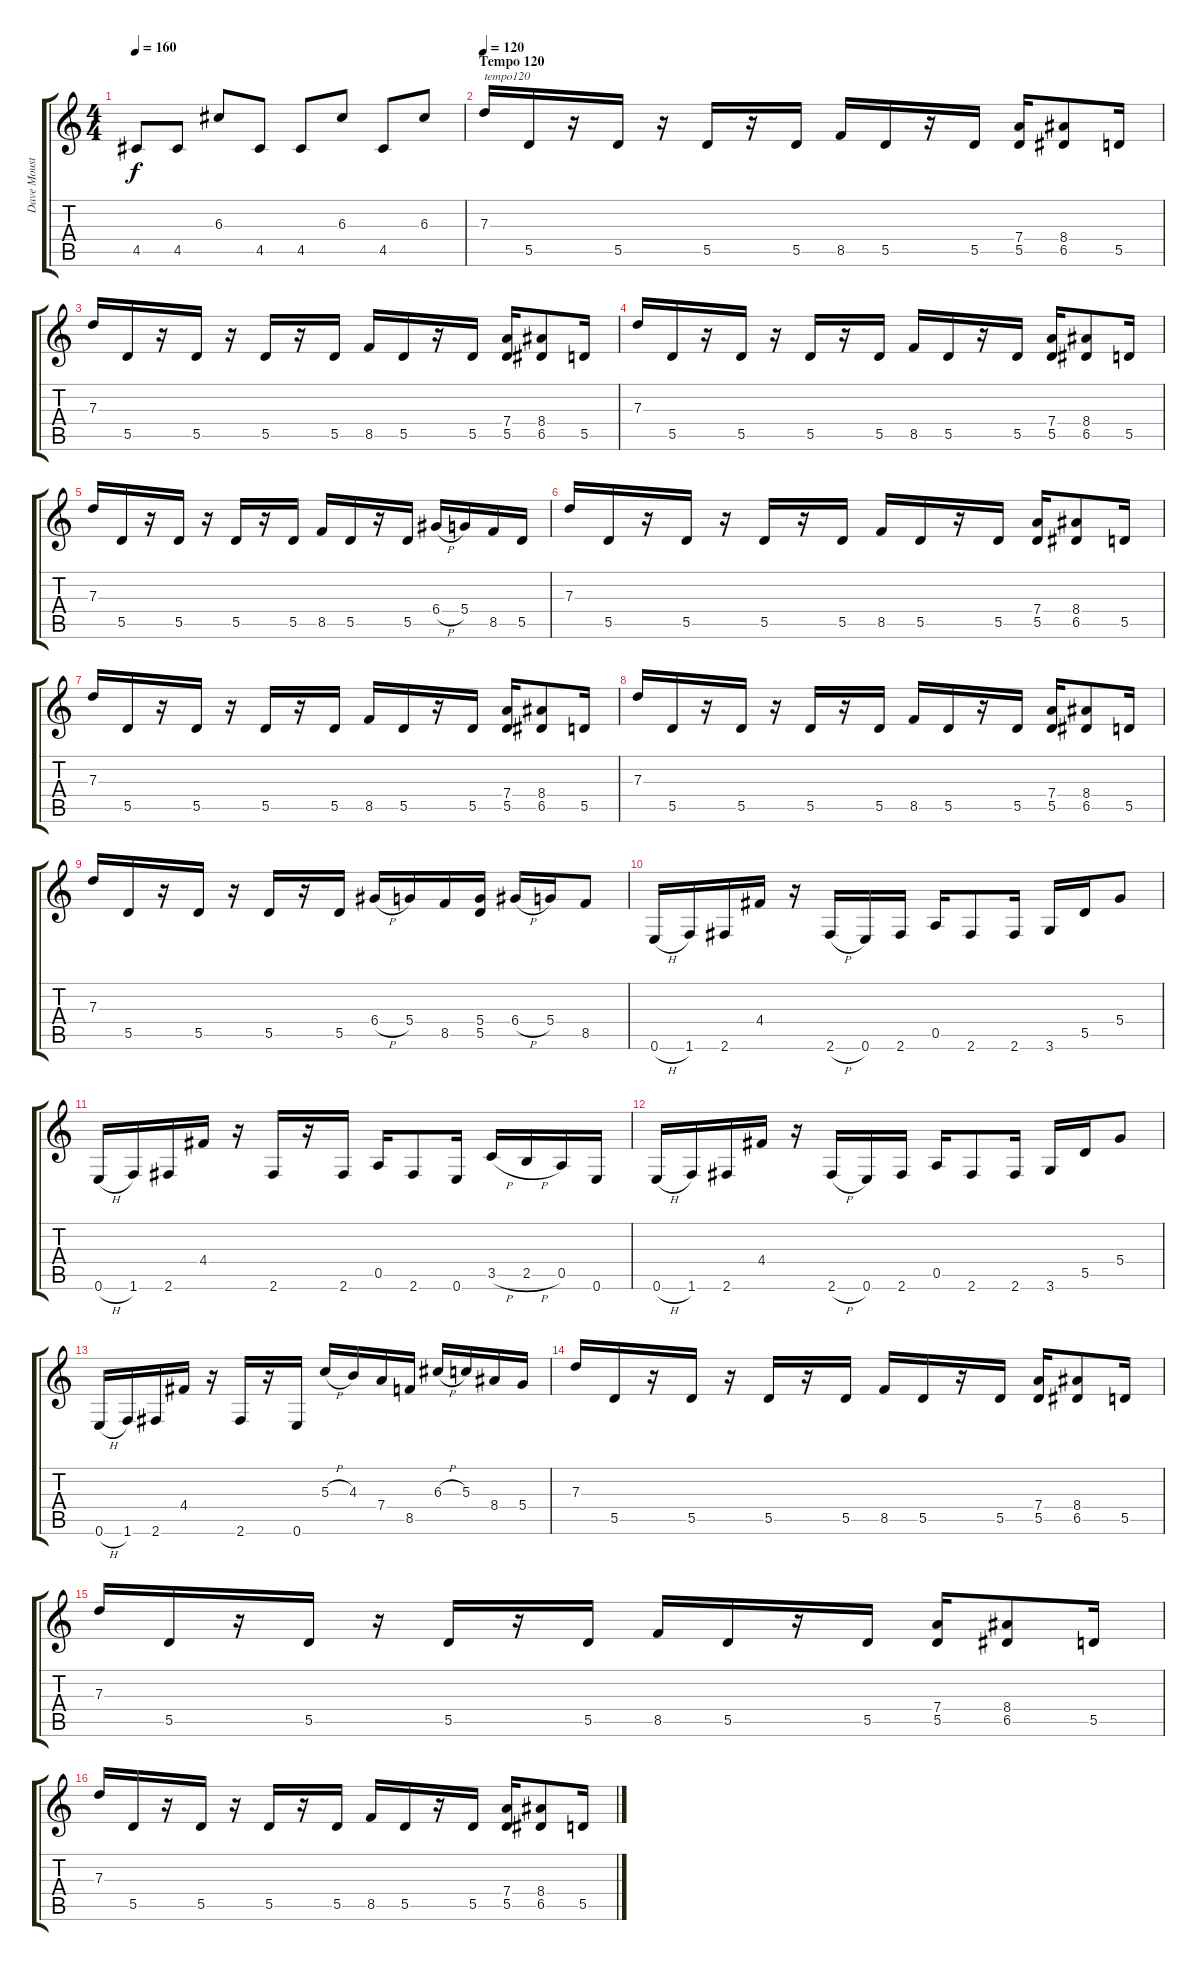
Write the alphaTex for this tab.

\track ("Dave Moustaine" "Dave Moust") {instrument distortionguitar}
\staff {score tabs}
\tuning (E4 B3 G3 D3 A2 E2) {hide}
\ts (4 4)
\tempo 160
\clef g2
\ks c
4.5.8{dy f} 4.5.8 6.3.8 4.5.8 4.5.8 6.3.8 4.5.8 6.3.8 |
\section ("" "Tempo 120")
\tempo 120
7.3.16{txt "tempo120"} 5.5.16 r.16 5.5.16 r.16 5.5.16 r.16 5.5.16 8.5.16 5.5.16 r.16 5.5.16 (7.4 5.5).16 (8.4 6.5).8 5.5.16 |
7.3.16 5.5.16 r.16 5.5.16 r.16 5.5.16 r.16 5.5.16 8.5.16 5.5.16 r.16 5.5.16 (7.4 5.5).16 (8.4 6.5).8 5.5.16 |
7.3.16 5.5.16 r.16 5.5.16 r.16 5.5.16 r.16 5.5.16 8.5.16 5.5.16 r.16 5.5.16 (7.4 5.5).16 (8.4 6.5).8 5.5.16 |
7.3.16 5.5.16 r.16 5.5.16 r.16 5.5.16 r.16 5.5.16 8.5.16 5.5.16 r.16 5.5.16 6.4{h}.16 5.4.16 8.5.16 5.5.16 |
7.3.16 5.5.16 r.16 5.5.16 r.16 5.5.16 r.16 5.5.16 8.5.16 5.5.16 r.16 5.5.16 (7.4 5.5).16 (8.4 6.5).8 5.5.16 |
7.3.16 5.5.16 r.16 5.5.16 r.16 5.5.16 r.16 5.5.16 8.5.16 5.5.16 r.16 5.5.16 (7.4 5.5).16 (8.4 6.5).8 5.5.16 |
7.3.16 5.5.16 r.16 5.5.16 r.16 5.5.16 r.16 5.5.16 8.5.16 5.5.16 r.16 5.5.16 (7.4 5.5).16 (8.4 6.5).8 5.5.16 |
7.3.16 5.5.16 r.16 5.5.16 r.16 5.5.16 r.16 5.5.16 6.4{h}.16 5.4.16 8.5.16 (5.4 5.5).16 6.4{h}.16 5.4.16 8.5.8 |
0.6{h}.16 1.6.16 2.6.16 4.4.16 r.16 2.6{h}.16 0.6.16 2.6.16 0.5.16 2.6.8 2.6.16 3.6.16 5.5.16 5.4.8 |
0.6{h}.16 1.6.16 2.6.16 4.4.16 r.16 2.6.16 r.16 2.6.16 0.5.16 2.6.8 0.6.16 3.5{h}.16 2.5{h}.16 0.5.16 0.6.16 |
0.6{h}.16 1.6.16 2.6.16 4.4.16 r.16 2.6{h}.16 0.6.16 2.6.16 0.5.16 2.6.8 2.6.16 3.6.16 5.5.16 5.4.8 |
0.6{h}.16 1.6.16 2.6.16 4.4.16 r.16 2.6.16 r.16 0.6.16 5.3{h}.16 4.3.16 7.4.16 8.5.16 6.3{h}.16 5.3.16 8.4.16 5.4.16 |
7.3.16 5.5.16 r.16 5.5.16 r.16 5.5.16 r.16 5.5.16 8.5.16 5.5.16 r.16 5.5.16 (7.4 5.5).16 (8.4 6.5).8 5.5.16 |
7.3.16 5.5.16 r.16 5.5.16 r.16 5.5.16 r.16 5.5.16 8.5.16 5.5.16 r.16 5.5.16 (7.4 5.5).16 (8.4 6.5).8 5.5.16 |
7.3.16 5.5.16 r.16 5.5.16 r.16 5.5.16 r.16 5.5.16 8.5.16 5.5.16 r.16 5.5.16 (7.4 5.5).16 (8.4 6.5).8 5.5.16
